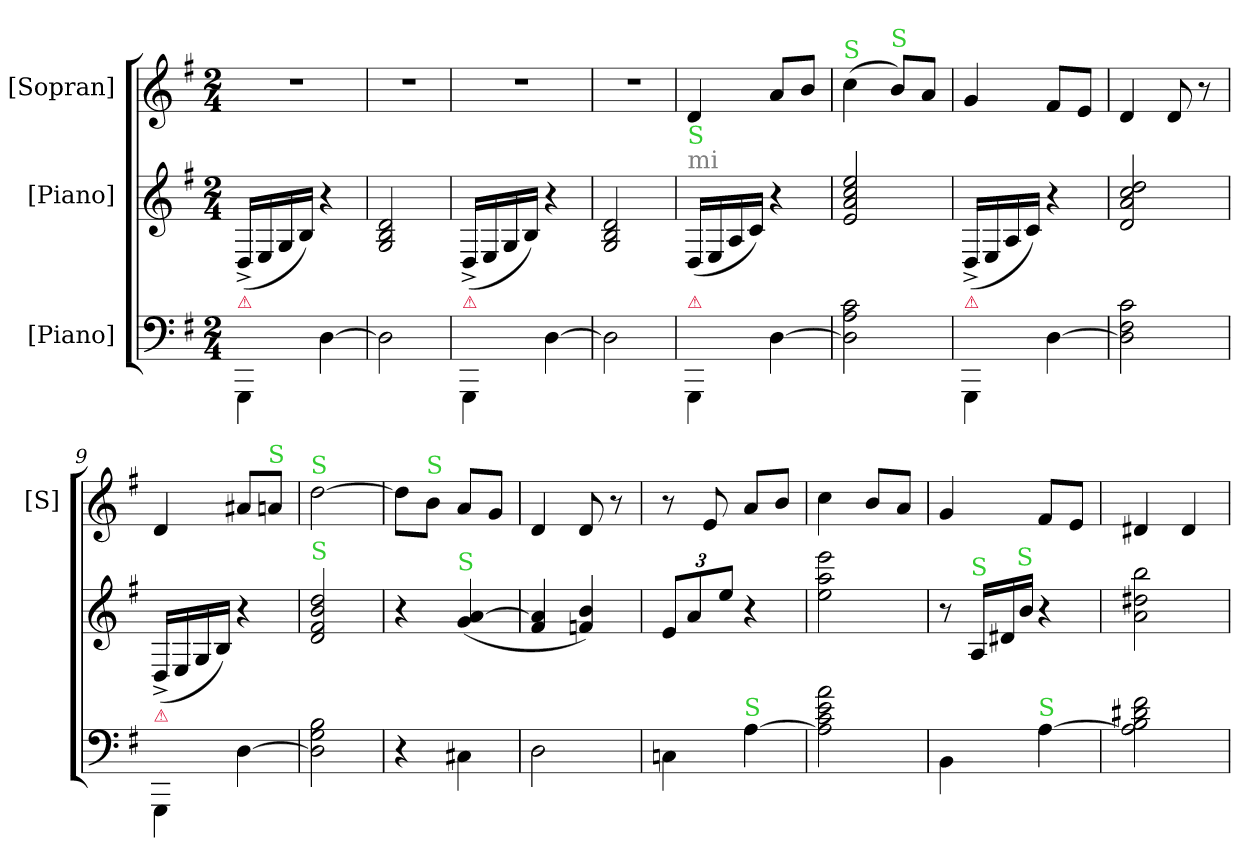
**kern	**kern	**kern
*part3	*part2	*part1
*staff3	*staff2	*staff1
*I"[Piano]	*I"[Piano]	*I"[Sopran]
*	*	*I'[S]
*clefF4	*clefG2	*clefG2
*k[f#]	*k[f#]	*k[f#]
*G:	*G:	*G:
*M2/4	*M2/4	*M2/4
=1	=1	=1
!LO:TX:a:color=crimson:t=⚠	!	!
4GGG\	(>16D^/LL	2r
.	16E/	.
.	16G/	.
.	16B/JJ)	.
[4D\	4r	.
=2	=2	=2
2D\]	2G/ 2B/ 2d/	2r
=3	=3	=3
!LO:TX:a:color=crimson:t=⚠	!	!
4GGG\	(>16D^>/LL	2r
.	16E/	.
.	16G/	.
.	16B/JJ)	.
[4D\	4r	.
=4	=4	=4
2D\]	2G/ 2B/ 2d/	2r
=5	=5	=5
!	!LO:TX:a:color=gray:t=mi	!
!	!LO:TX:a:color=limegreen:t=S	!
!LO:TX:a:color=crimson:t=⚠	!	!
4GGG\	(>16D/LL	4d/
.	16E/	.
.	16A/	.
.	16c/JJ)	.
[4D\	4r	8a/L
.	.	8b/J
=6	=6	=6
!	!	!LO:TX:a:color=limegreen:t=S
2D]\ 2A\ 2c\	2e/ 2a/ 2cc/ 2ee/	(>4cc\
!	!	!LO:TX:a:color=limegreen:t=S
.	.	8b/L)
.	.	8a/J
=7	=7	=7
!LO:TX:a:color=crimson:t=⚠	!	!
4GGG\	(>16D^>/LL	4g/
.	16E/	.
.	16A/	.
.	16c/JJ)	.
[4D\	4r	8f#/L
.	.	8e/J
=8	=8	=8
2D]\ 2F#\ 2c\	2d/ 2a/ 2cc/ 2dd/	4d/
.	.	8d/
.	.	8r
=9	=9	=9
!LO:TX:a:color=crimson:t=⚠	!	!
4GGG\	(>16D^>/LL	4d/
.	16E/	.
.	16G/	.
.	16B/JJ)	.
[4D\	4r	8a#X/L
!	!	!LO:TX:a:color=limegreen:t=S
.	.	8an/J
=10	=10	=10
!	!	!LO:TX:a:color=limegreen:t=S
!	!LO:TX:a:color=limegreen:t=S	!
2D]\ 2G\ 2B\	2d/ 2f#/ 2b/ 2dd/	[2dd\
=11	=11	=11
4r	4r	8dd\L]
!	!	!LO:TX:a:color=limegreen:t=S
.	.	8b\J
!	!LO:TX:a:color=limegreen:t=S	!
4C#X\	(>4g/ [4a/	8a/L
.	.	8g/J
=12	=12	=12
2D\	4f#/ 4a]/	4d/
.	4fn/ 4b/)	8d/
.	.	8r
=13	=13	=13
4Cn\	12e/L	8r
.	12a/	.
.	.	8e/
.	12ee/J	.
!LO:TX:a:color=limegreen:t=S	!	!
[4A\	4r	8a/L
.	.	8b/J
=14	=14	=14
2A]\ 2c\ 2e\ 2a\	2ee\ 2aa\ 2eee\	4cc\
.	.	8b/L
.	.	8a/J
=15	=15	=15
4BB\	8r	4g/
*	*Xtuplet	*
!	!LO:TX:a:color=limegreen:t=S	!
.	24A/LL	.
.	24d#X/	.
!	!LO:TX:a:color=limegreen:t=S	!
.	24b/JJ	.
!LO:TX:a:color=limegreen:t=S	!	!
[4A\	4r	8f#/L
.	.	8e/J
=16	=16	=16
2A]\ 2B\ 2d#X\ 2f#\	2a\ 2dd#X\ 2bb\	4d#X/
.	.	4d#/
=	=	=
*-	*-	*-
